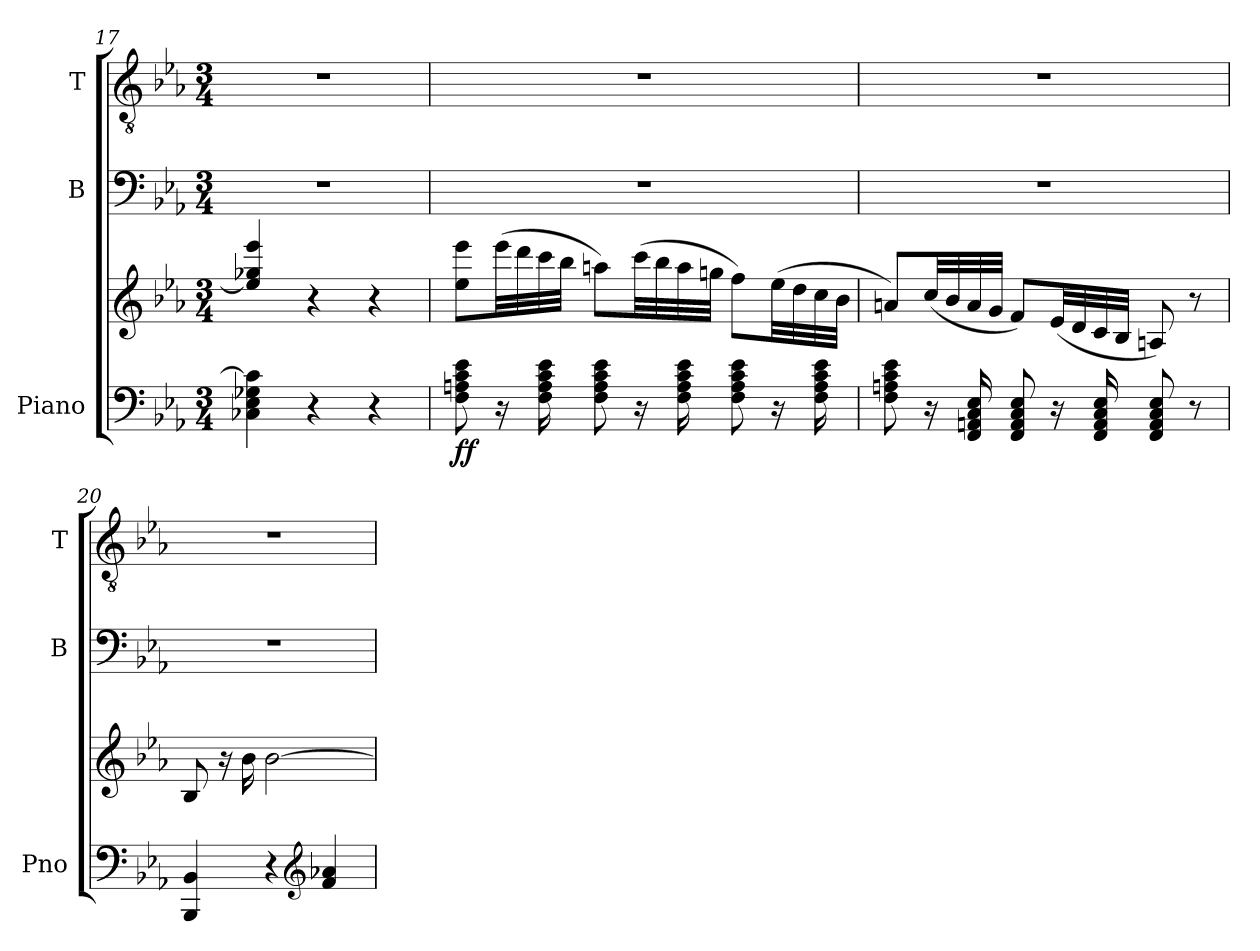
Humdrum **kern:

**kern	**kern	**dynam	**kern	**kern
*part3	*part3	*part3	*part2	*part1
*staff4	*staff3	*staff3/4	*staff2	*staff1
*I"Piano	*	*	*I"B	*I"T
*I'Pno	*	*	*I'B	*I'T
*clefF4	*clefG2	*	*clefF4	*clefGv2
*k[b-e-a-]	*k[b-e-a-]	*	*k[b-e-a-]	*k[b-e-a-]
*M3/4	*M3/4	*	*M3/4	*M3/4
=17	=17	=17	=17	=17
4C-X\ 4E-\ 4G-X\ 4c-\]	4ee-/] 4gg-X/ 4eee-/	.	2.r	2.r
4r	4r	.	.	.
4r	4r	.	.	.
=18	=18	=18	=18	=18
!	!	!LO:DY:b=2	!	!
!	!	!LO:DY:n=1:b	!	!
8F\ 8An\ 8c\ 8e-\	8ee-\ 8eee-\L	f f	2.r	2.r
16r	(32eee-\LL	.	.	.
.	32ddd\	.	.	.
16F\ 16A\ 16c\ 16e-\	32ccc\	.	.	.
.	32bb-\JJJ	.	.	.
8F\ 8A\ 8c\ 8e-\	8aan\L)	.	.	.
16r	(32ccc\LL	.	.	.
.	32bb-\	.	.	.
16F\ 16A\ 16c\ 16e-\	32aa\	.	.	.
.	32ggn\JJJ	.	.	.
8F\ 8A\ 8c\ 8e-\	8ff\L)	.	.	.
16r	(32ee-\LL	.	.	.
.	32dd\	.	.	.
16F\ 16A\ 16c\ 16e-\	32cc\	.	.	.
.	32b-\JJJ	.	.	.
=19	=19	=19	=19	=19
8F\ 8An\ 8c\ 8e-\	8an/L)	.	2.r	2.r
16r	(32cc/LL	.	.	.
.	32b-/	.	.	.
16FF/ 16AAn/ 16C/ 16E-/	32a/	.	.	.
.	32g/JJJ	.	.	.
8FF/ 8AA/ 8C/ 8E-/	8f/L)	.	.	.
16r	(32e-/LL	.	.	.
.	32d/	.	.	.
16FF/ 16AA/ 16C/ 16E-/	32c/	.	.	.
.	32B-/JJJ	.	.	.
8FF/ 8AA/ 8C/ 8E-/	8An/)	.	.	.
8r	8r	.	.	.
!!LO:LB:g=z
=20	=20	=20	=20	=20
4BBB-/ 4BB-/	8B-/	.	2.r	2.r
.	16r	.	.	.
.	16b-\	.	.	.
4r	[2b-\	.	.	.
*clefG2	*	*	*	*
4f/ 4a-X/	.	.	.	.
=	=	=	=	=
*-	*-	*-	*-	*-
